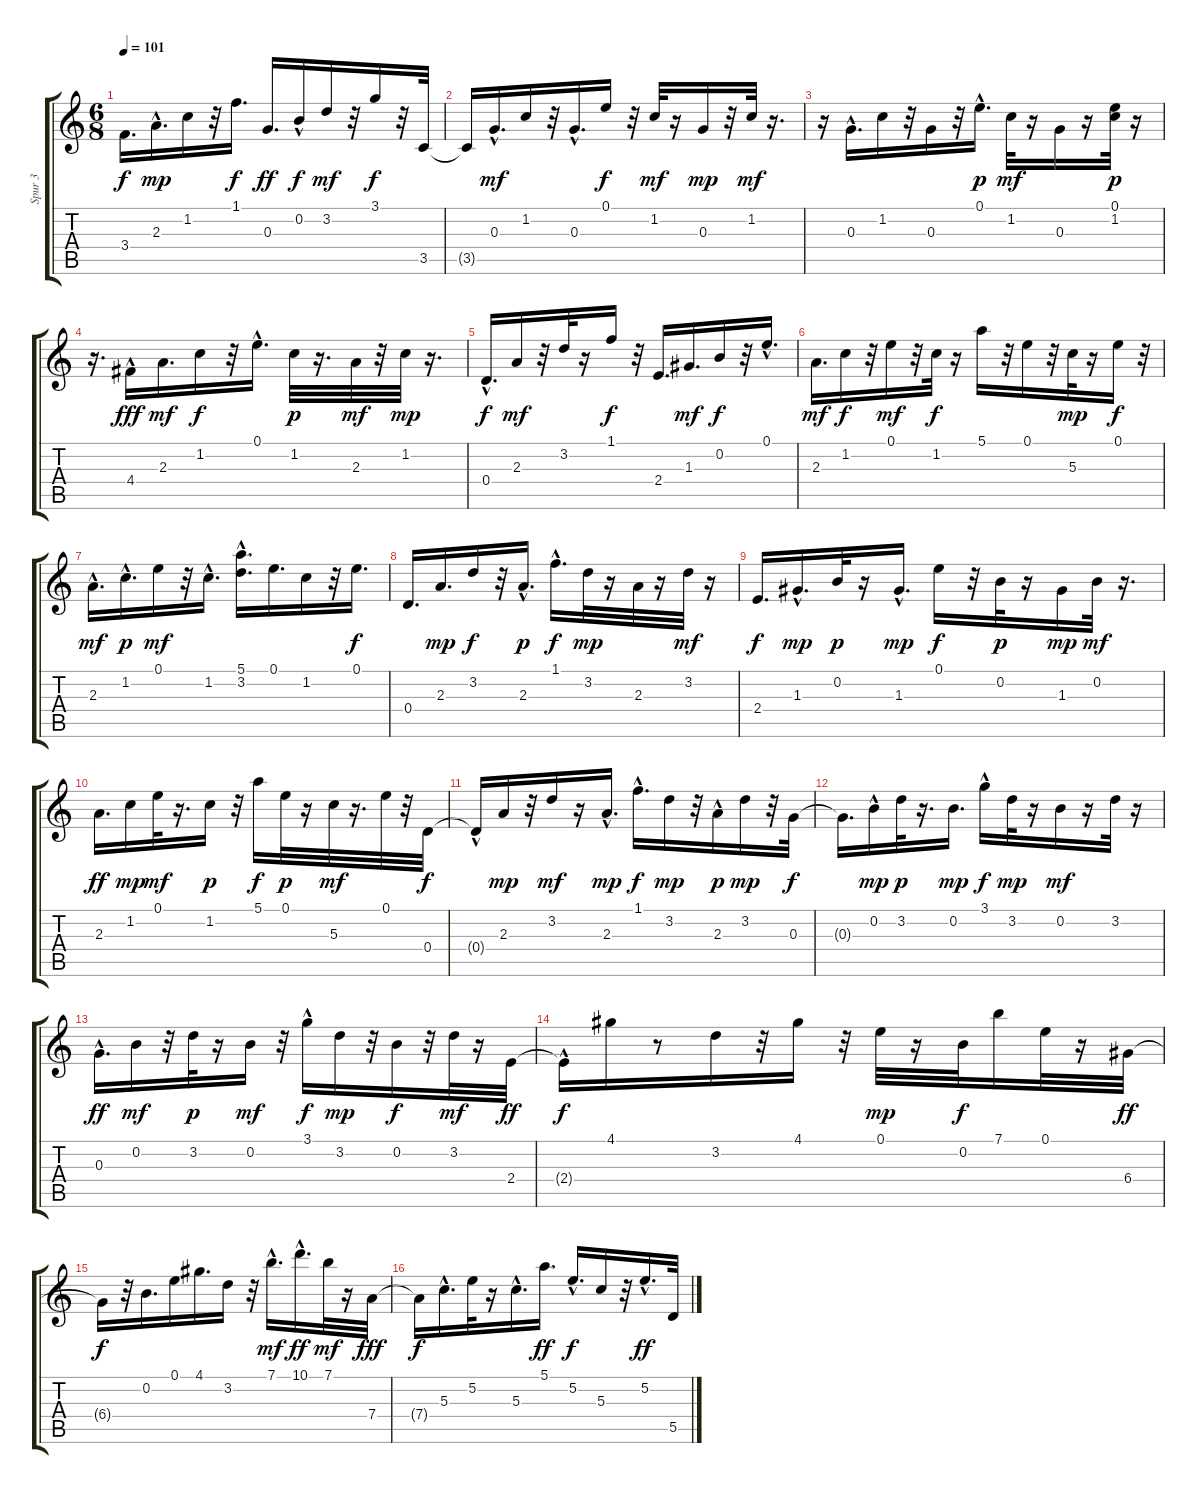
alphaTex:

\track ("Spur 3" "Spur 3") {instrument acousticguitarsteel}
\staff {score tabs}
\tuning (E4 B3 G3 D3 A2 E2) {hide}
\ts (6 8)
\tempo 101
\clef g2
\ks c
3.4.16{d dy f} 2.3{hac}.16{d dy mp} 1.2.16 r.32 1.1.16{d dy f} 0.3.16{d dy ff} 0.2{hac}.16{dy f} 3.2.16{dy mf} r.32 3.1.16{dy f} r.32 3.5.32 |
3.5{t}.16 0.3{hac}.16{d dy mf} 1.2.16 r.32 0.3{hac}.16{d} 0.1.16{dy f} r.32 1.2.32{dy mf} r.16 0.3.16{dy mp} r.32 1.2.32{dy mf} r.16{d} |
r.16 0.3{hac}.16{d} 1.2.16 r.32 0.3.16 r.32 0.1{hac}.16{d dy p} 1.2.32{dy mf} r.16 0.3.16 r.16 (0.1 1.2).32{dy p} r.16 |
r.16{d} 4.4{hac}.16{dy fff} 2.3.16{d dy mf} 1.2.16{dy f} r.32 0.1{hac}.16{d} 1.2.32{dy p} r.16{d} 2.3.32{dy mf} r.32 1.2.32{dy mp} r.16{d} |
0.4{hac}.16{d dy f} 2.3.16{dy mf} r.32 3.2.32 r.16 1.1.16{dy f} r.32 2.4.16{d} 1.3.16{d dy mf} 0.2.16{dy f} r.32 0.1{hac}.16{d} |
2.3.16{d dy mf} 1.2.16{dy f} r.32 0.1.16{dy mf} r.32 1.2.32{dy f} r.16 5.1.16 r.32 0.1.16 r.32 5.3.32{dy mp} r.16 0.1.16{dy f} r.32 |
2.3{hac}.16{d dy mf} 1.2{hac}.16{d dy p} 0.1.16{dy mf} r.32 1.2{hac}.16{d} (5.1{hac} 3.2).16{d} 0.1.16{d} 1.2.16 r.32 0.1.16{d dy f} |
0.4.16{d} 2.3.16{d dy mp} 3.2.16{dy f} r.32 2.3{hac}.16{d dy p} 1.1{hac}.16{d dy f} 3.2.32{dy mp} r.16 2.3.32 r.16 3.2.32{dy mf} r.16 |
2.4.16{d dy f} 1.3{hac}.16{d dy mp} 0.2.32{dy p} r.16 1.3{hac}.16{d dy mp} 0.1.16{dy f} r.32 0.2.32{dy p} r.16 1.3.16{dy mp} 0.2.32{dy mf} r.16{d} |
2.3.16{d dy ff} 1.2.16{dy mp} 0.1.32{dy mf} r.16{d} 1.2.16{dy p} r.32 5.1.16{dy f} 0.1.32{dy p} r.16 5.3.32{dy mf} r.16{d} 0.1.32 r.32 0.4.32{dy f} |
0.4{hac t}.16 2.3.16{dy mp} r.32 3.2.16{dy mf} r.16 2.3{hac}.16{d dy mp} 1.1{hac}.16{d dy f} 3.2.16{dy mp} r.32 2.3{hac}.16{dy p} 3.2.16{dy mp} r.32 0.3.32{dy f} |
0.3{t}.16{d} 0.2{hac}.16{dy mp} 3.2.32{dy p} r.16{d} 0.2.16{d dy mp} 3.1{hac}.16{dy f} 3.2.32{dy mp} r.16 0.2.16{dy mf} r.16 3.2.32 r.16 |
0.3{hac}.16{d dy ff} 0.2.16{dy mf} r.32 3.2.32{dy p} r.16 0.2.16{dy mf} r.32 3.1{hac}.16{dy f} 3.2.16{dy mp} r.32 0.2.16{dy f} r.32 3.2.32{dy mf} r.16 2.4.32{dy ff} |
2.4{hac t}.16{dy f} 4.1.16 r.8 3.2.16 r.32 4.1.16 r.32 0.1.32{dy mp} r.16 0.2.32{dy f} 7.1.16 0.1.32 r.16 6.4.32{dy ff} |
6.4{t}.16{dy f} r.32 0.2.16{d} 0.1.16 4.1.16{d} 3.2.16 r.32 7.1{hac}.16{d dy mf} 10.1{hac}.16{d dy ff} 7.1.32{dy mf} r.16 7.4.32{dy fff} |
7.4{t}.16{dy f} 5.3{hac}.16{d} 5.2.32 r.16 5.3{hac}.16{d} 5.1.16{d dy ff} 5.2{hac}.16{d dy f} 5.3.16 r.32 5.2{hac}.16{d dy ff} 5.5.32
